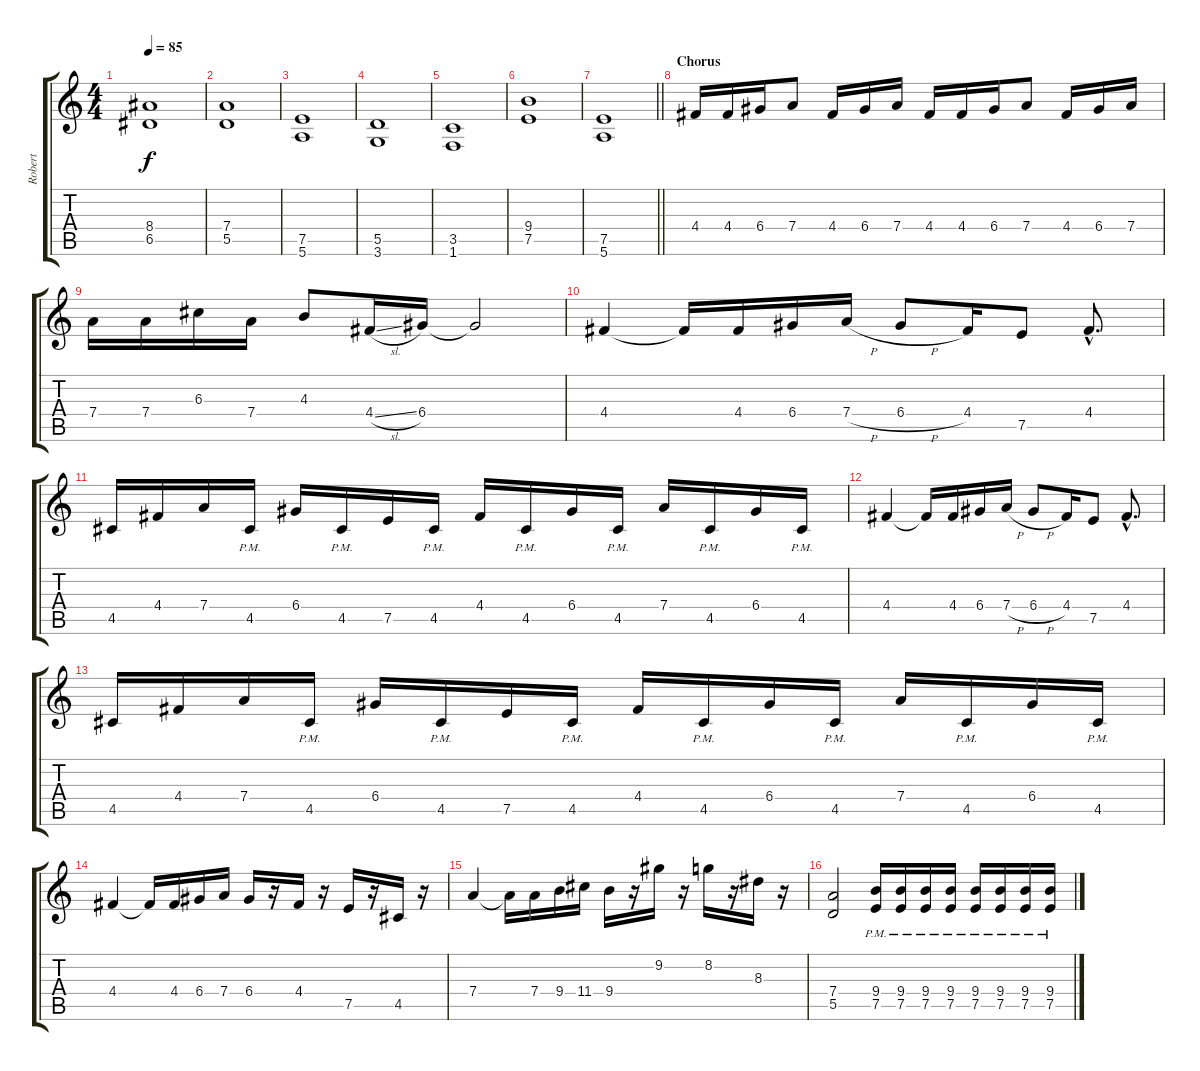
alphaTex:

\track ("Robert" "Robert") {instrument distortionguitar}
\staff {score tabs}
\tuning (E4 B3 G3 D3 A2 E2) {hide}
\ts (4 4)
\tempo 85
\clef g2
\ks c
(8.4 6.5).1{dy f volume 12} |
(7.4 5.5).1 |
(7.5 5.6).1 |
(5.5 3.6).1 |
(3.5 1.6).1 |
(9.4 7.5).1 |
\barLineRight lightlight
(7.5 5.6).1 |
\section ("" "Chorus")
4.4.16{volume 14} 4.4.16 6.4.16 7.4.8 4.4.16 6.4.16 7.4.16 4.4.16 4.4.16 6.4.16 7.4.8 4.4.16 6.4.16 7.4.16 |
7.4.16 7.4.16 6.3.16 7.4.16 4.3.8 4.4{sl}.16 6.4.16 6.4{t}.2 |
4.4.4 4.4{t}.16 4.4.16 6.4.16 7.4{h}.16 6.4{h}.8 4.4.16 7.5.8 4.4{hac}.8{d} |
4.5.16 4.4.16 7.4.16 4.5{pm}.16 6.4.16 4.5{pm}.16 7.5.16 4.5{pm}.16 4.4.16 4.5{pm}.16 6.4.16 4.5{pm}.16 7.4.16 4.5{pm}.16 6.4.16 4.5{pm}.16 |
4.4.4 4.4{t}.16 4.4.16 6.4.16 7.4{h}.16 6.4{h}.8 4.4.16 7.5.8 4.4{hac}.8{d} |
4.5.16 4.4.16 7.4.16 4.5{pm}.16 6.4.16 4.5{pm}.16 7.5.16 4.5{pm}.16 4.4.16 4.5{pm}.16 6.4.16 4.5{pm}.16 7.4.16 4.5{pm}.16 6.4.16 4.5{pm}.16 |
4.4.4 4.4{t}.16 4.4.16 6.4.16 7.4.16 6.4.16 r.16 4.4.16 r.16 7.5.16 r.16 4.5.16 r.16 |
7.4.4 7.4{t}.16 7.4.16 9.4.16 11.4.16 9.4.16 r.16 9.2.16 r.16 8.2.16 r.16 8.3.16 r.16 |
(7.4 5.5).2{volume 12} (9.4{pm} 7.5{pm}).16 (9.4{pm} 7.5{pm}).16 (9.4{pm} 7.5{pm}).16 (9.4{pm} 7.5{pm}).16 (9.4{pm} 7.5{pm}).16 (9.4{pm} 7.5{pm}).16 (9.4{pm} 7.5{pm}).16 (9.4{pm} 7.5{pm}).16
